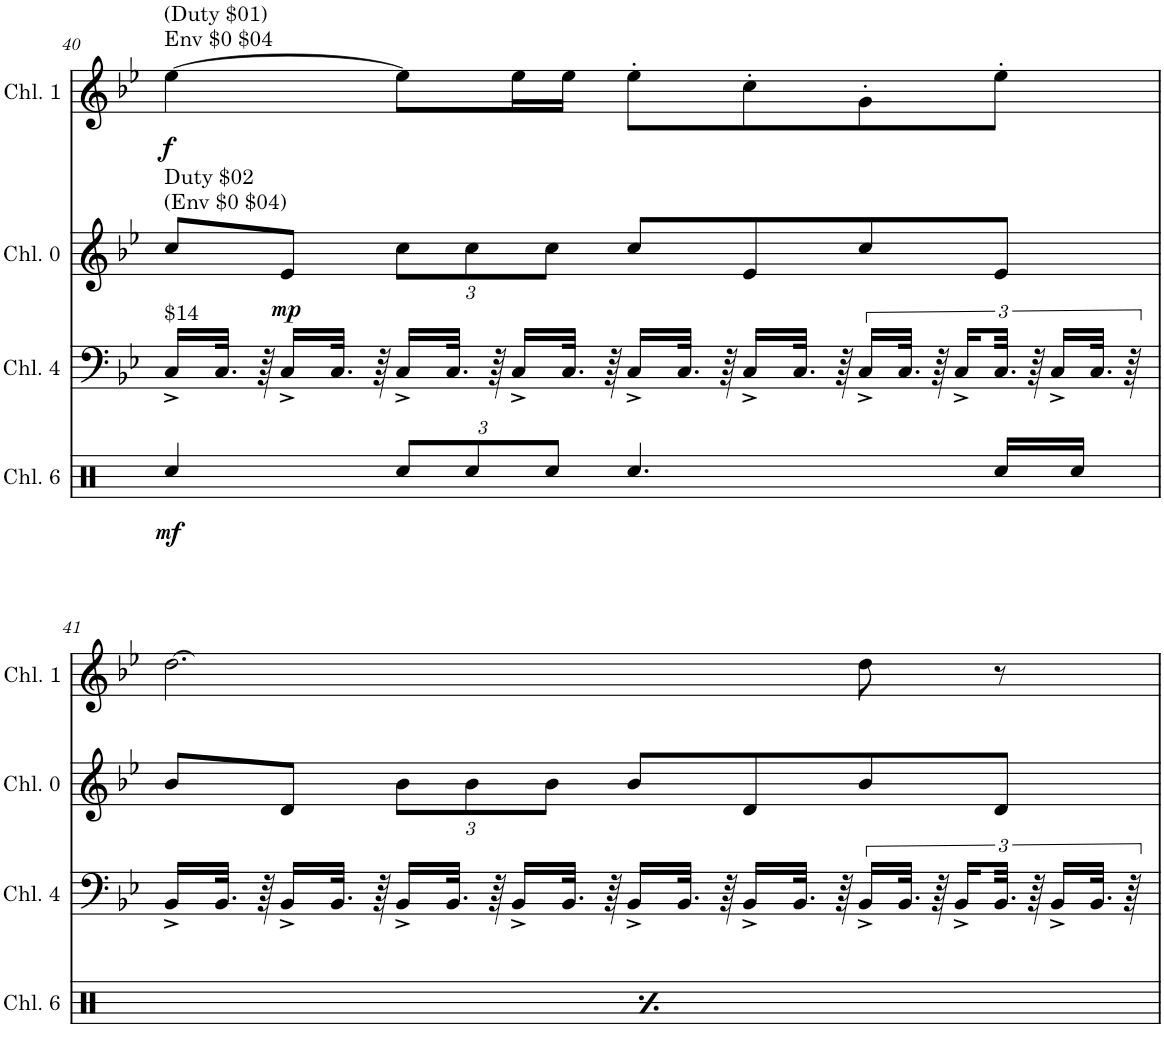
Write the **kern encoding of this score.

**kern	**dynam	**kern	**kern	**dynam	**kern	**dynam
*part4	*part4	*part3	*part2	*part2	*part1	*part1
*staff4	*staff4	*staff3	*staff2	*staff2	*staff1	*staff1
*I"Channel 6	*	*I"Channel 4	*I"Channel 0	*	*I"Channel 1	*
*I'Chl. 6	*	*I'Chl. 4	*I'Chl. 0	*	*I'Chl. 1	*
!!LO:PB:g=z
*clefX	*	*clefF4	*clefF4	*	*clefG2	*
*k[]	*	*k[b-e-]	*k[b-e-]	*	*k[b-e-]	*
*M4/4	*	*M4/4	*M4/4	*	*M4/4	*
*met(c)	*	*met(c)	*met(c)	*	*met(c)	*
=40	=40	=40	=40	=40	=40	=40
!	!	!	!	!	!LO:TX:a:t=(Duty $01)	!
!	!	!	!	!	!LO:TX:a:t=Env $0 $04	!
!	!	!	!LO:TX:a:t=Duty $02	!	!	!
!	!	!	!LO:TX:a:t=(Env $0 $04)	!	!	!
!	!	!LO:TX:a:t=$14	!	!	!	!
!	!LO:DY:b	!	!	!	!	!LO:DY:b
4Rcc/	mf	16C^/LL	8cc/L	.	[4ee-\	f
.	.	32.C/JJk	.	.	.	.
.	.	64r	.	.	.	.
!	!	!	!	!LO:DY:b	!	!
.	.	16C^/LL	8e-/J	mp	.	.
.	.	32.C/JJk	.	.	.	.
.	.	64r	.	.	.	.
*Xbrackettup	*	*	*Xbrackettup	*	*	*
12Rcc/L	.	16C^/LL	12cc\L	.	8ee-\L]	.
.	.	32.C/JJk	.	.	.	.
12Rcc/	.	.	12cc\	.	.	.
.	.	64r	.	.	.	.
.	.	16C^/LL	.	.	16ee-\L	.
12Rcc/J	.	.	12cc\J	.	.	.
.	.	32.C/JJk	.	.	16ee-\JJ	.
.	.	64r	.	.	.	.
4.Rcc/	.	16C^/LL	8cc/L	.	8ee-'\L	.
.	.	32.C/JJk	.	.	.	.
.	.	64r	.	.	.	.
.	.	16C^/LL	8e-/	.	8cc'\	.
.	.	32.C/JJk	.	.	.	.
.	.	64r	.	.	.	.
.	.	24C^/LL	8cc/	.	8g'\	.
.	.	48.C/JJk	.	.	.	.
.	.	96r	.	.	.	.
.	.	24C^/LL	.	.	.	.
16Rcc/LL	.	48.C/JJk	8e-/J	.	8ee-'\J	.
.	.	96r	.	.	.	.
.	.	24C^/LL	.	.	.	.
16Rcc/JJ	.	.	.	.	.	.
.	.	48.C/JJk	.	.	.	.
.	.	96r	.	.	.	.
!!LO:LB:g=z
=41	=41	=41	=41	=41	=41	=41
!	!LO:DY:b	!	!	!	!	!
4Rcc/	mf	16BB-^/LL	8b-/L	.	2.dd\	.
.	.	32.BB-/JJk	.	.	.	.
.	.	64r	.	.	.	.
.	.	16BB-^/LL	8d/J	.	.	.
.	.	32.BB-/JJk	.	.	.	.
.	.	64r	.	.	.	.
12Rcc/L	.	16BB-^/LL	12b-\L	.	.	.
.	.	32.BB-/JJk	.	.	.	.
12Rcc/	.	.	12b-\	.	.	.
.	.	64r	.	.	.	.
.	.	16BB-^/LL	.	.	.	.
12Rcc/J	.	.	12b-\J	.	.	.
.	.	32.BB-/JJk	.	.	.	.
.	.	64r	.	.	.	.
4.Rcc/	.	16BB-^/LL	8b-/L	.	.	.
.	.	32.BB-/JJk	.	.	.	.
.	.	64r	.	.	.	.
.	.	16BB-^/LL	8d/	.	.	.
.	.	32.BB-/JJk	.	.	.	.
.	.	64r	.	.	.	.
.	.	24BB-^/LL	8b-/	.	8dd\]	.
.	.	48.BB-/JJk	.	.	.	.
.	.	96r	.	.	.	.
.	.	24BB-^/LL	.	.	.	.
16Rcc/LL	.	48.BB-/JJk	8d/J	.	8r	.
.	.	96r	.	.	.	.
.	.	24BB-^/LL	.	.	.	.
16Rcc/JJ	.	.	.	.	.	.
.	.	48.BB-/JJk	.	.	.	.
.	.	96r	.	.	.	.
=	=	=	=	=	=	=
*-	*-	*-	*-	*-	*-	*-
